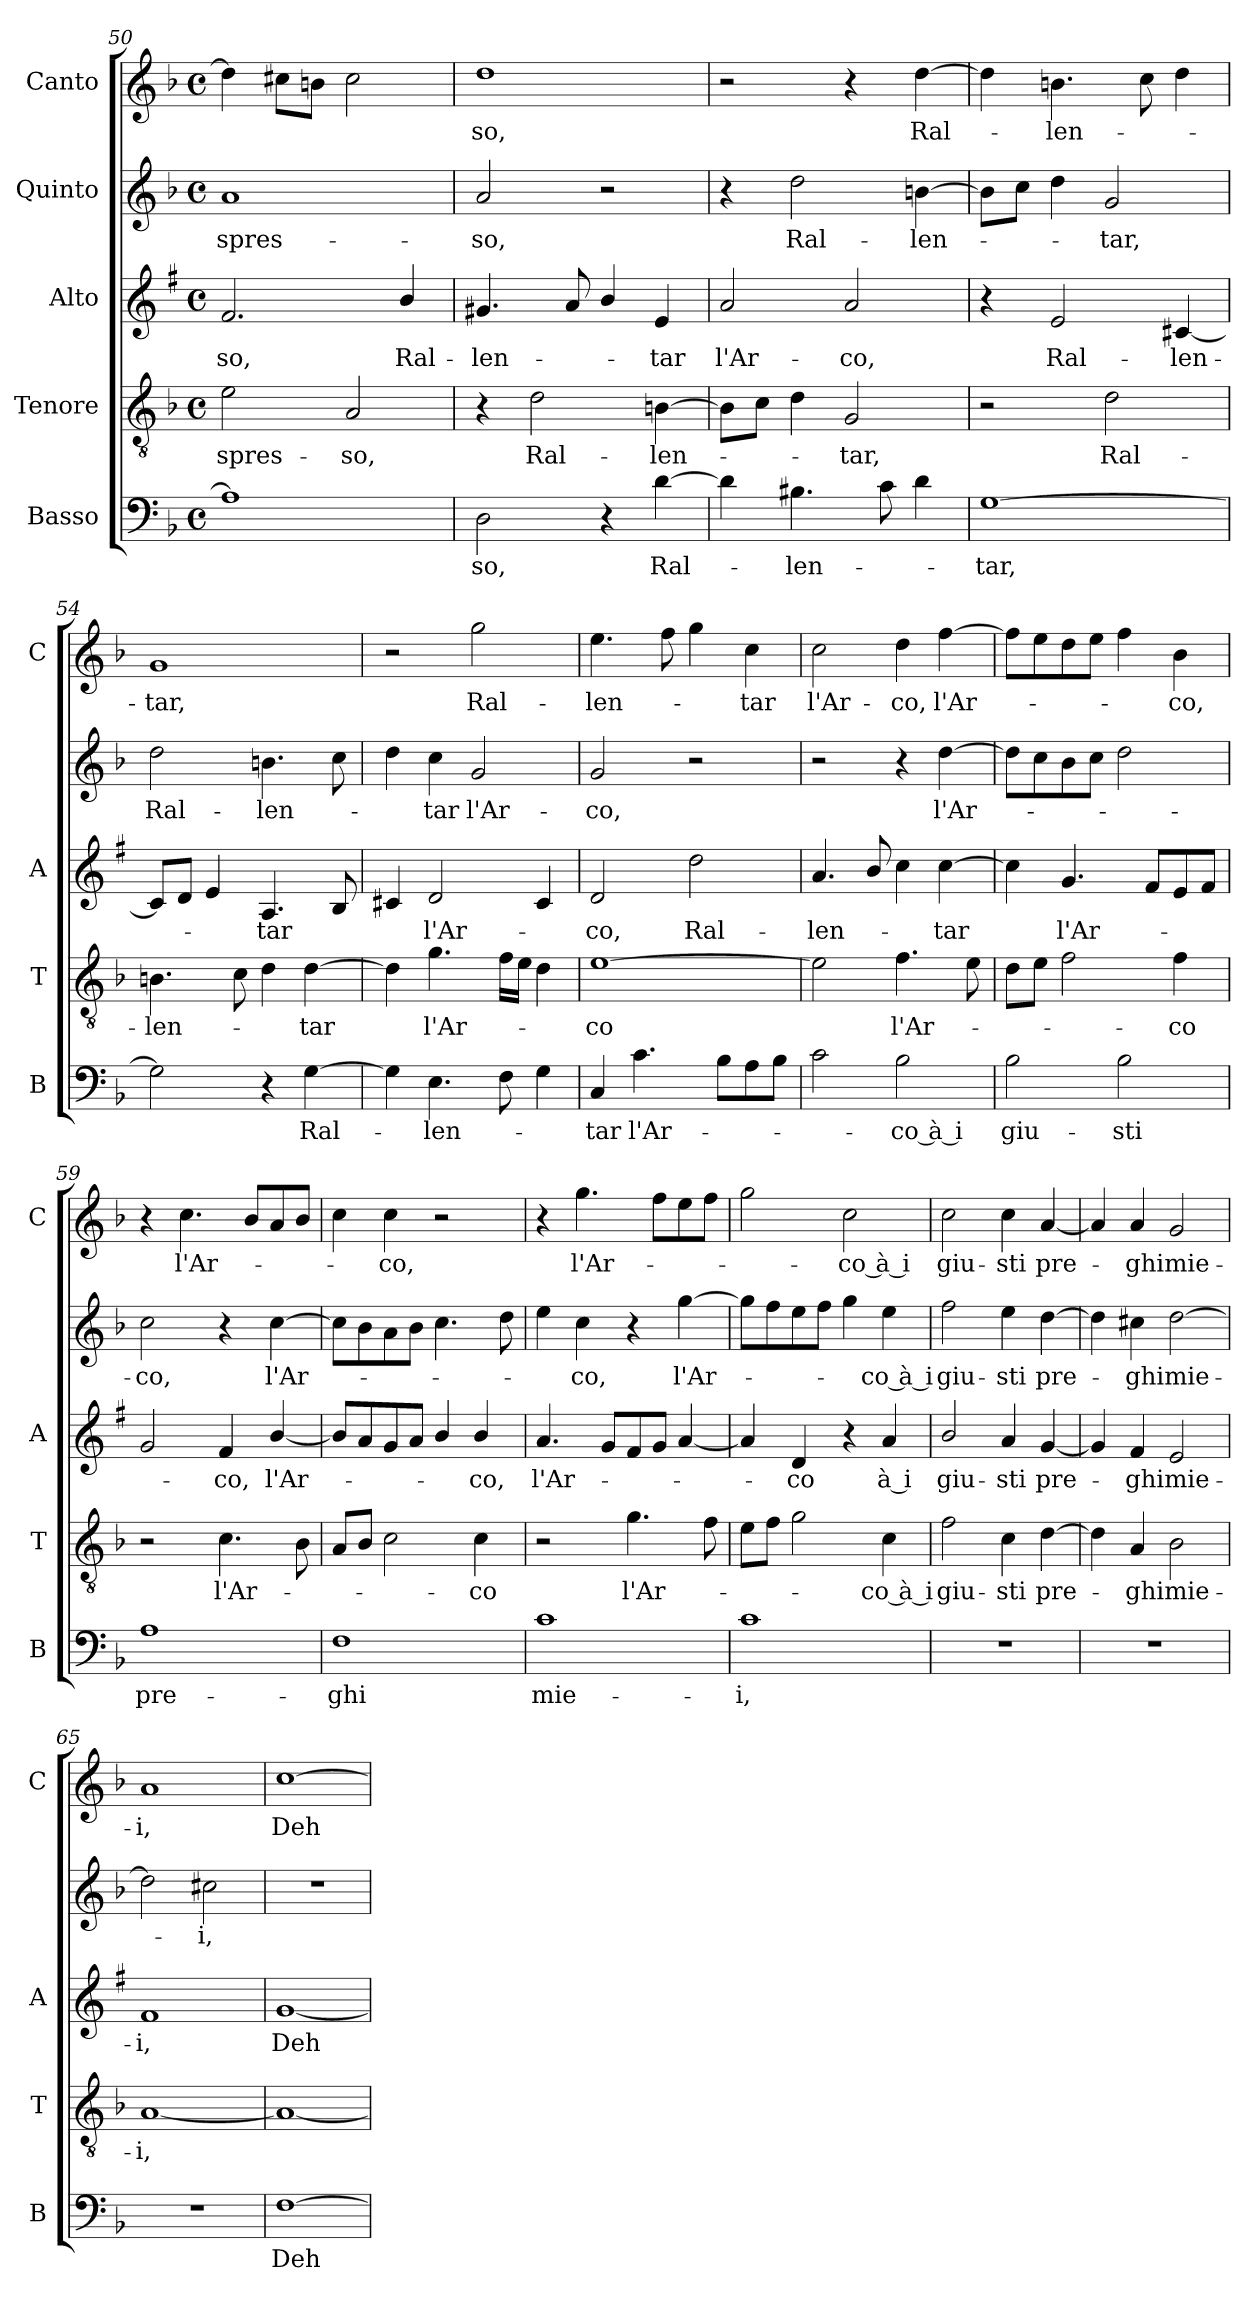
**kern	**text	**kern	**text	**kern	**text	**kern	**text	**kern	**text
*part5	*part5	*part4	*part4	*part3	*part3	*part2	*part2	*part1	*part1
*staff5	*staff5	*staff4	*staff4	*staff3	*staff3	*staff2	*staff2	*staff1	*staff1
*I"Basso	*	*I"Tenore	*	*I"Alto	*	*I"Quinto	*	*I"Canto	*
*I'B	*	*I'T	*	*I'A	*	*	*	*I'C	*
*clefF4	*	*clefGv2	*	*clefG2	*	*clefG2	*	*clefG2	*
*	*	*	*	*ITrd1c2	*	*	*	*	*
*k[b-]	*	*k[b-]	*	*k[b-]	*	*k[b-]	*	*k[b-]	*
*F:	*	*F:	*	*F:	*	*F:	*	*F:	*
*M4/4	*	*M4/4	*	*M4/4	*	*M4/4	*	*M4/4	*
*met(c)	*	*met(c)	*	*met(c)	*	*met(c)	*	*met(c)	*
=50	=50	=50	=50	=50	=50	=50	=50	=50	=50
!	!	!	!LO:LY:b	!	!LO:LY:b	!	!LO:LY:b	!	!
1A]	.	2e\	-spres-	2.e/	-so,	1a	-spres-	4dd\]	.
.	.	.	.	.	.	.	.	8cc#X\L	.
.	.	.	.	.	.	.	.	8bn\J	.
!	!	!	!LO:LY:b	!	!	!	!	!	!
.	.	2A/	-so,	.	.	.	.	2cc#\	.
!	!	!	!	!	!LO:LY:b	!	!	!	!
.	.	.	.	4a/	Ral-	.	.	.	.
=51	=51	=51	=51	=51	=51	=51	=51	=51	=51
!	!LO:LY:b	!	!	!	!LO:LY:b	!	!LO:LY:b	!	!LO:LY:b
2D\	-so,	4r	.	4.f#X/	-len-	2a/	-so,	1dd	-so,
!	!	!	!LO:LY:b	!	!	!	!	!	!
.	.	2d\	Ral-	.	.	.	.	.	.
.	.	.	.	8g/	.	.	.	.	.
4r	.	.	.	4a/	.	2r	.	.	.
!	!LO:LY:b	!	!LO:LY:b	!	!LO:LY:b	!	!	!	!
[4d\	Ral-	[4Bn\	-len-	4d/	-tar	.	.	.	.
=52	=52	=52	=52	=52	=52	=52	=52	=52	=52
!	!	!	!	!	!LO:LY:b	!	!	!	!
4d\]	.	8B\L]	.	2g/	l'Ar-	4r	.	2r	.
.	.	8c\J	.	.	.	.	.	.	.
!	!LO:LY:b	!	!	!	!	!	!LO:LY:b	!	!
4.B#X\	-len-	4d\	.	.	.	2dd\	Ral-	.	.
!	!	!	!LO:LY:b	!	!LO:LY:b	!	!	!	!
.	.	2G/	-tar,	2g/	-co,	.	.	4r	.
8c\	.	.	.	.	.	.	.	.	.
!	!	!	!	!	!	!	!LO:LY:b	!	!LO:LY:b
4d\	.	.	.	.	.	[4bn\	-len-	[4dd\	Ral-
=53	=53	=53	=53	=53	=53	=53	=53	=53	=53
!	!LO:LY:b	!	!	!	!	!	!	!	!
[1G	-tar,	2r	.	4r	.	8b\L]	.	4dd\]	.
.	.	.	.	.	.	8cc\J	.	.	.
!	!	!	!	!	!LO:LY:b	!	!	!	!LO:LY:b
.	.	.	.	2d/	Ral-	4dd\	.	4.bn\	-len-
!	!	!	!LO:LY:b	!	!	!	!LO:LY:b	!	!
.	.	2d\	Ral-	.	.	2g/	-tar,	.	.
.	.	.	.	.	.	.	.	8cc\	.
!	!	!	!	!	!LO:LY:b	!	!	!	!
.	.	.	.	[4Bn/	-len-	.	.	4dd\	.
=54	=54	=54	=54	=54	=54	=54	=54	=54	=54
!	!	!	!LO:LY:b	!	!	!	!LO:LY:b	!	!LO:LY:b
2G\]	.	4.Bn\	-len-	8B/L]	.	2dd\	Ral-	1g	-tar,
.	.	.	.	8c/J	.	.	.	.	.
.	.	.	.	4d/	.	.	.	.	.
.	.	8c\	.	.	.	.	.	.	.
!	!	!	!	!	!LO:LY:b	!	!LO:LY:b	!	!
4r	.	4d\	.	4.G/	-tar	4.bn\	-len-	.	.
!	!LO:LY:b	!	!LO:LY:b	!	!	!	!	!	!
[4G\	Ral-	[4d\	-tar	.	.	.	.	.	.
.	.	.	.	8A/	.	8cc\	.	.	.
!!LO:LB:g=z
=55	=55	=55	=55	=55	=55	=55	=55	=55	=55
4G\]	.	4d\]	.	4Bn/	.	4dd\	.	2r	.
!	!LO:LY:b	!	!LO:LY:b	!	!LO:LY:b	!	!LO:LY:b	!	!
4.E\	-len-	4.g\	l'Ar-	2c/	l'Ar-	4cc\	-tar	.	.
!	!	!	!	!	!	!	!LO:LY:b	!	!LO:LY:b
.	.	.	.	.	.	2g/	l'Ar-	2gg\	Ral-
8F\	.	16f\LL	.	.	.	.	.	.	.
.	.	16e\JJ	.	.	.	.	.	.	.
4G\	.	4d\	.	4B/	.	.	.	.	.
=56	=56	=56	=56	=56	=56	=56	=56	=56	=56
!	!LO:LY:b	!	!LO:LY:b	!	!LO:LY:b	!	!LO:LY:b	!	!LO:LY:b
4C/	-tar	[1e	-co	2c/	-co,	2g/	-co,	4.ee\	-len-
!	!LO:LY:b	!	!	!	!	!	!	!	!
4.c\	l'Ar-	.	.	.	.	.	.	.	.
.	.	.	.	.	.	.	.	8ff\	.
!	!	!	!	!	!LO:LY:b	!	!	!	!
.	.	.	.	2cc\	Ral-	2r	.	4gg\	.
8B-\L	.	.	.	.	.	.	.	.	.
!	!	!	!	!	!	!	!	!	!LO:LY:b
8A\	.	.	.	.	.	.	.	4cc\	-tar
8B-\J	.	.	.	.	.	.	.	.	.
=57	=57	=57	=57	=57	=57	=57	=57	=57	=57
!	!	!	!	!	!LO:LY:b	!	!	!	!LO:LY:b
2c\	.	2e\]	.	4.g/	-len-	2r	.	2cc\	l'Ar-
.	.	.	.	8a/	.	.	.	.	.
!	!LO:LY:b	!	!LO:LY:b	!	!	!	!	!	!LO:LY:b
2B-\	-co à i	4.f\	l'Ar-	4b-\	.	4r	.	4dd\	-co,
!	!	!	!	!	!LO:LY:b	!	!LO:LY:b	!	!LO:LY:b
.	.	.	.	[4b-\	-tar	[4dd\	l'Ar-	[4ff\	l'Ar-
.	.	8e\	.	.	.	.	.	.	.
=58	=58	=58	=58	=58	=58	=58	=58	=58	=58
!	!LO:LY:b	!	!	!	!	!	!	!	!
2B-\	giu-	8d\L	.	4b-\]	.	8dd\L]	.	8ff\L]	.
.	.	8e\J	.	.	.	8cc\	.	8ee\	.
!	!	!	!	!	!LO:LY:b	!	!	!	!
.	.	2f\	.	4.f/	l'Ar-	8b-\	.	8dd\	.
.	.	.	.	.	.	8cc\J	.	8ee\J	.
!	!LO:LY:b	!	!	!	!	!	!	!	!
2B-\	-sti	.	.	.	.	2dd\	.	4ff\	.
.	.	.	.	8e/L	.	.	.	.	.
!	!	!	!LO:LY:b	!	!	!	!	!	!LO:LY:b
.	.	4f\	-co	8d/	.	.	.	4b-\	-co,
.	.	.	.	8e/J	.	.	.	.	.
=59	=59	=59	=59	=59	=59	=59	=59	=59	=59
!	!LO:LY:b	!	!	!	!	!	!LO:LY:b	!	!
1A	pre-	2r	.	2f/	.	2cc\	-co,	4r	.
!	!	!	!	!	!	!	!	!	!LO:LY:b
.	.	.	.	.	.	.	.	4.cc\	l'Ar-
!	!	!	!LO:LY:b	!	!LO:LY:b	!	!	!	!
.	.	4.c\	l'Ar-	4e/	-co,	4r	.	.	.
.	.	.	.	.	.	.	.	8b-/L	.
!	!	!	!	!	!LO:LY:b	!	!LO:LY:b	!	!
.	.	.	.	[4a/	l'Ar-	[4cc\	l'Ar-	8a/	.
.	.	8B-\	.	.	.	.	.	8b-/J	.
=60	=60	=60	=60	=60	=60	=60	=60	=60	=60
!	!LO:LY:b	!	!	!	!	!	!	!	!
1F	-ghi	8A/L	.	8a/L]	.	8cc\L]	.	4cc\	.
.	.	8B-/J	.	8g/	.	8b-\	.	.	.
!	!	!	!	!	!	!	!	!	!LO:LY:b
.	.	2c\	.	8f/	.	8a\	.	4cc\	-co,
.	.	.	.	8g/J	.	8b-\J	.	.	.
.	.	.	.	4a/	.	4.cc\	.	2r	.
!	!	!	!LO:LY:b	!	!LO:LY:b	!	!	!	!
.	.	4c\	-co	4a/	-co,	.	.	.	.
.	.	.	.	.	.	8dd\	.	.	.
=61	=61	=61	=61	=61	=61	=61	=61	=61	=61
!	!LO:LY:b	!	!	!	!LO:LY:b	!	!	!	!
1c	mie-	2r	.	4.g/	l'Ar-	4ee\	.	4r	.
!	!	!	!	!	!	!	!LO:LY:b	!	!LO:LY:b
.	.	.	.	.	.	4cc\	-co,	4.gg\	l'Ar-
.	.	.	.	8f/L	.	.	.	.	.
!	!	!	!LO:LY:b	!	!	!	!	!	!
.	.	4.g\	l'Ar-	8e/	.	4r	.	.	.
.	.	.	.	8f/J	.	.	.	8ff\L	.
!	!	!	!	!	!	!	!LO:LY:b	!	!
.	.	.	.	[4g/	.	[4gg\	l'Ar-	8ee\	.
.	.	8f\	.	.	.	.	.	8ff\J	.
!!LO:PB:g=z
=62	=62	=62	=62	=62	=62	=62	=62	=62	=62
!	!LO:LY:b	!	!	!	!	!	!	!	!
1c	-i,	8e\L	.	4g/]	.	8gg\L]	.	2gg\	.
.	.	8f\J	.	.	.	8ff\	.	.	.
!	!	!	!	!	!LO:LY:b	!	!	!	!
.	.	2g\	.	4c/	-co	8ee\	.	.	.
.	.	.	.	.	.	8ff\J	.	.	.
!	!	!	!	!	!	!	!	!	!LO:LY:b
.	.	.	.	4r	.	4gg\	.	2cc\	-co à i
!	!	!	!LO:LY:b	!	!LO:LY:b	!	!LO:LY:b	!	!
.	.	4c\	-co à i	4g/	à i	4ee\	-co à i	.	.
=63	=63	=63	=63	=63	=63	=63	=63	=63	=63
!	!	!	!LO:LY:b	!	!LO:LY:b	!	!LO:LY:b	!	!LO:LY:b
1r	.	2f\	giu-	2a/	giu-	2ff\	giu-	2cc\	giu-
!	!	!	!LO:LY:b	!	!LO:LY:b	!	!LO:LY:b	!	!LO:LY:b
.	.	4c\	-sti	4g/	-sti	4ee\	-sti	4cc\	-sti
!	!	!	!LO:LY:b	!	!LO:LY:b	!	!LO:LY:b	!	!LO:LY:b
.	.	[4d\	pre-	[4f/	pre-	[4dd\	pre-	[4a/	pre-
=64	=64	=64	=64	=64	=64	=64	=64	=64	=64
1r	.	4d\]	.	4f/]	.	4dd\]	.	4a/]	.
!	!	!	!LO:LY:b	!	!LO:LY:b	!	!LO:LY:b	!	!LO:LY:b
.	.	4A/	-ghi	4e/	-ghi	4cc#X\	-ghi	4a/	-ghi
!	!	!	!LO:LY:b	!	!LO:LY:b	!	!LO:LY:b	!	!LO:LY:b
.	.	2B-\	mie-	2d/	mie-	[2dd\	mie-	2g/	mie-
=65	=65	=65	=65	=65	=65	=65	=65	=65	=65
!	!	!	!LO:LY:b	!	!LO:LY:b	!	!	!	!LO:LY:b
1r	.	[1A	-i,	1e	-i,	2dd\]	.	1a	-i,
!	!	!	!	!	!	!	!LO:LY:b	!	!
.	.	.	.	.	.	2cc#X\	-i,	.	.
=66	=66	=66	=66	=66	=66	=66	=66	=66	=66
!	!LO:LY:b	!	!	!	!LO:LY:b	!	!	!	!LO:LY:b
[1F	Deh	1A_	.	[1f	Deh	1r	.	[1cc	Deh
=	=	=	=	=	=	=	=	=	=
*-	*-	*-	*-	*-	*-	*-	*-	*-	*-
